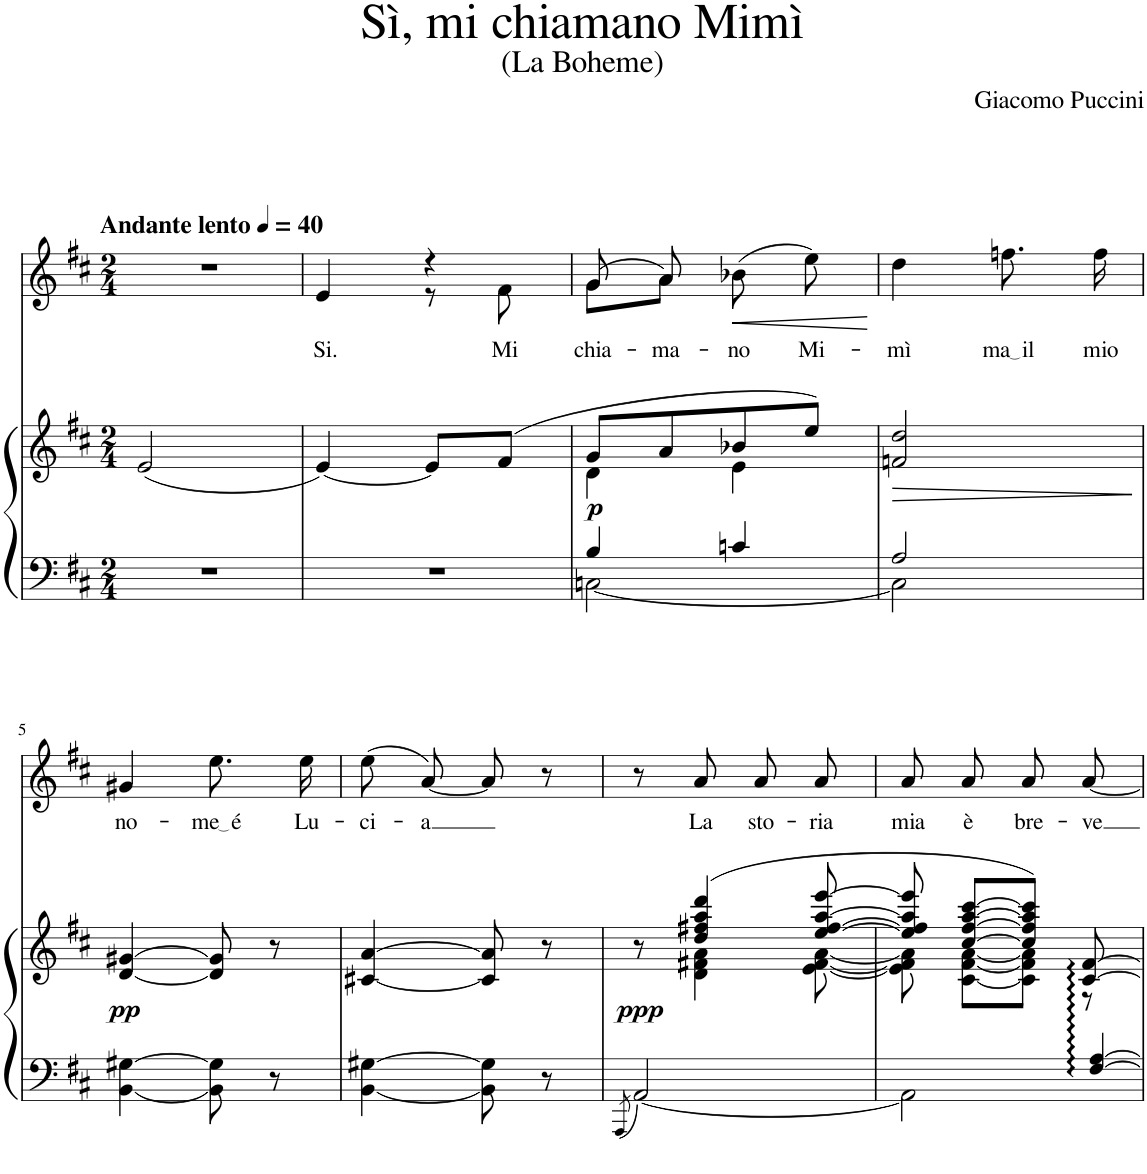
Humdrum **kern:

**kern	**kern	**dynam	**kern	**text	**dynam
*part2	*part2	*part2	*part1	*part1	*part1
*staff3	*staff2	*staff2/3	*staff1	*staff1	*staff1
*I"Piano	*	*	*I"Voice	*	*
*I'Pno	*	*	*	*	*
*clefF4	*clefG2	*	*clefG2	*	*
*k[f#c#]	*k[f#c#]	*	*k[f#c#]	*	*
*M2/4	*M2/4	*	*M2/4	*	*
*MM40	*MM40	*	*MM40	*	*
=1	=1	=1	=1	=1	=1
!	!	!	!LO:TX:a:B:t=Andante lento	!	!
2r	(2e/	.	2r	.	.
=2	=2	=2	=2	=2	=2
!	!	!	!	!LO:LY:b	!
*	*	*	*^	*	*
2r	[4e/)	.	4e/	4ryy	Si.	.
.	8e/L]	.	4r	8r	.	.
!	!	!	!	!	!LO:LY:b	!
.	(8f#/J	.	.	8f#\	Mi	.
=3	=3	=3	=3	=3	=3	=3
*^	*^	*	*	*	*	*
!	!	!	!	!LO:DY:b	!	!	!LO:LY:b	!
4B/	[2Cn\	8g/L	4d\	p	(8g/	8g\L	chia-	.
!	!	!	!	!	!	!	!LO:LY:b	!
.	.	8a/	.	.	8a/)	8a\J	-ma-	.
!	!	!	!	!	!	!	!LO:LY:b	!LO:HP:b
4cn/	.	8b-X/	4e\	.	(8b-X\	4ryy	-no	<
!	!	!	!	!	!	!	!LO:LY:b	!
.	.	8ee/J)	.	.	8ee\)	.	Mi-	.
*v	*v	*	*	*	*v	*v	*	*
*	*v	*v	*	*	*	*
.	.	.	.	.	[
=4	=4	=4	=4	=4	=4
*^	*	*	*	*	*
!	!	!	!LO:HP:b	!	!LO:LY:b	!
2A/	2C\]	2fn/ 2dd/	>	4dd\	-mì	.
!	!	!	!	!	!LO:LY:b	!
.	.	.	.	8.ffn\	ma il	.
!	!	!	!	!	!LO:LY:b	!
.	.	.	.	16ff\	mio	.
*v	*v	*	*	*	*	*
.	.	]	.	.	.
!!LO:LB:g=z
=5	=5	=5	=5	=5	=5
!	!	!LO:DY:b	!	!LO:LY:b	!
[4BB\ [4G#X\	[4d/ [4g#X/	pp	4g#X/	no-	.
!	!	!	!	!LO:LY:b	!
8BB\] 8G#\]	8d/] 8g#/]	.	8.ee\	me é	.
8r	8r	.	.	.	.
!	!	!	!	!LO:LY:b	!
.	.	.	16ee\	Lu-	.
=6	=6	=6	=6	=6	=6
!	!	!	!	!LO:LY:b	!
[4BB\ [4G#X\	[4c#X/ [4a/	.	(8ee\	-ci-	.
!	!	!	!	!LO:LY:b	!
.	.	.	[8a/)	-a	.
8BB\] 8G#\]	8c#/] 8a/]	.	8a/]	.	.
8r	8r	.	8r	.	.
=7	=7	=7	=7	=7	=7
8qAAA/	.	.	.	.	.
*	*^	*	*	*	*
!	!	!	!LO:DY:b	!	!	!
[2AA/	8r	8ryy	ppp	8r	.	.
!	!	!	!	!	!LO:LY:b	!
.	(4dd/ 4ff#X/ 4aa/ 4ddd/	4d\ 4f#X\ 4a\	.	8a/	La	.
!	!	!	!	!	!LO:LY:b	!
.	.	.	.	8a/	sto-	.
!	!	!	!	!	!LO:LY:b	!
.	[8ee/ [8ff#/ [8aa/ [8eee/	[8e\ [8f#\ [8a\	.	8a/	-ria	.
=8	=8	=8	=8	=8	=8	=8
*^	*	*	*	*	*	*
!	!	!	!	!	!	!LO:LY:b	!
2AA\]	4ryy	8ee/] 8ff#/] 8aa/] 8eee/]	8e\] 8f#\] 8a\]	.	8a/	mia	.
!	!	!	!	!	!	!LO:LY:b	!
.	.	[8cc#/ [8ff#/ [8aa/ [8ccc#/L	[8c#\ [8f#\ [8a\L	.	8a/	è	.
!	!	!	!	!	!	!LO:LY:b	!
.	[4F#/ [4A/	8cc#/] 8ff#/] 8aa/] 8ccc#/]J)	8c#\] 8f#\] 8a\]J	.	8a/	bre-	.
!	!	!	!	!	!	!LO:LY:b	!
.	.	[8c#/ [8f#/	8r	.	[8a/	-ve	.
*v	*v	*	*	*	*	*	*
*	*v	*v	*	*	*	*
=	=	=	=	=	=
*-	*-	*-	*-	*-	*-
